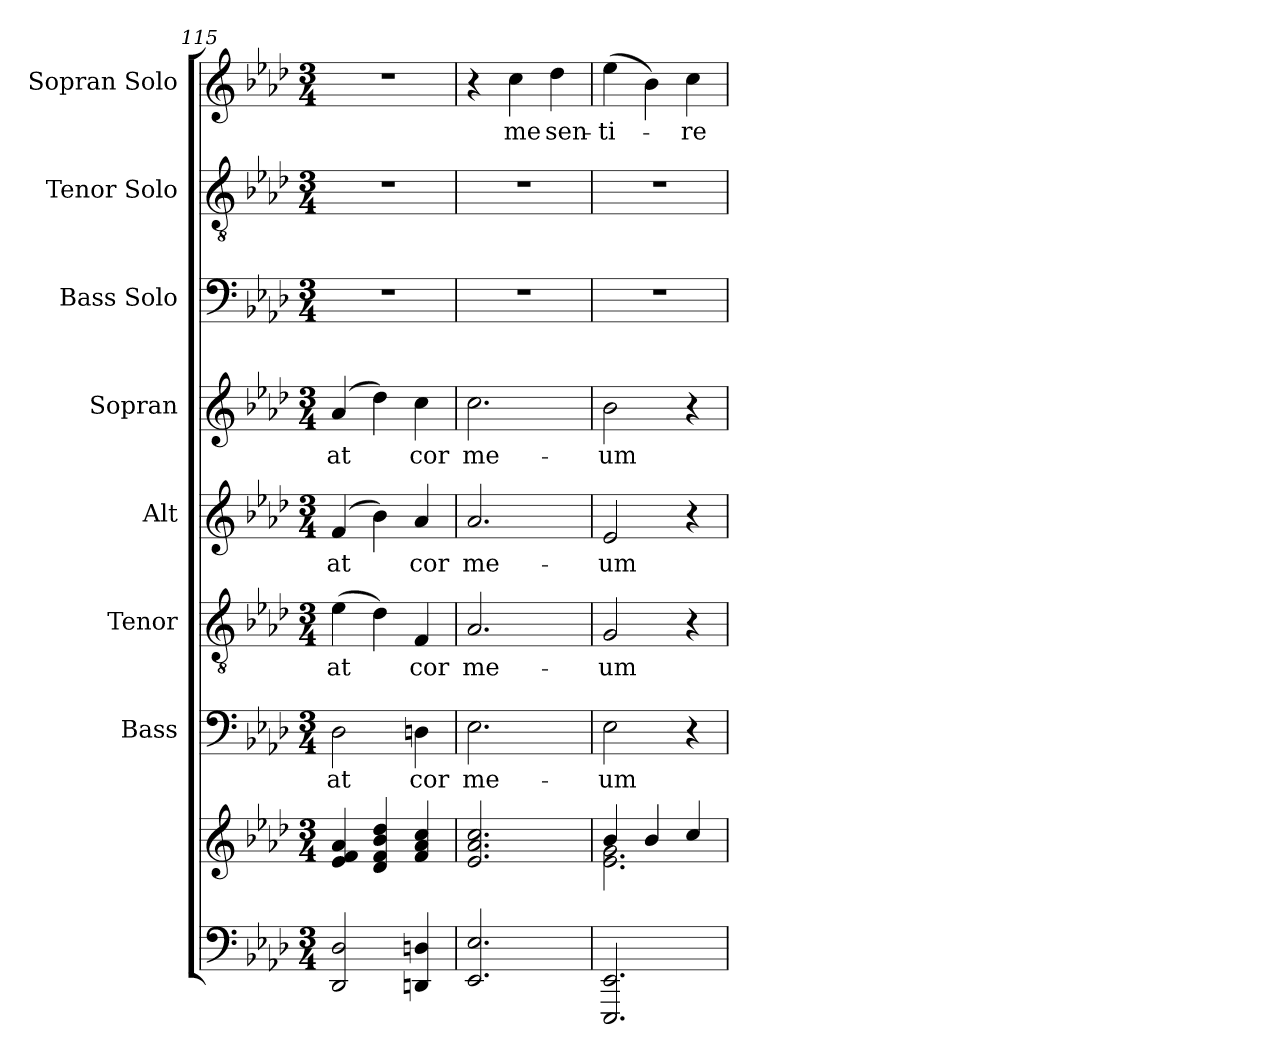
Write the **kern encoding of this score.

**kern	**kern	**kern	**text	**kern	**text	**kern	**text	**kern	**text	**kern	**kern	**kern	**text
*part8	*part8	*part7	*part7	*part6	*part6	*part5	*part5	*part4	*part4	*part3	*part2	*part1	*part1
*staff9	*staff8	*staff7	*staff7	*staff6	*staff6	*staff5	*staff5	*staff4	*staff4	*staff3	*staff2	*staff1	*staff1
*	*	*I"Bass	*	*I"Tenor	*	*I"Alt	*	*I"Sopran	*	*I"Bass Solo	*I"Tenor Solo	*I"Sopran Solo	*
*	*	*I'B.	*	*I'T.	*	*I'A.	*	*I'S.	*	*I'B. Solo	*I'T. Solo	*I'S. Solo	*
*clefF4	*clefG2	*clefF4	*	*clefGv2	*	*clefG2	*	*clefG2	*	*clefF4	*clefGv2	*clefG2	*
*k[b-e-a-d-]	*k[b-e-a-d-]	*k[b-e-a-d-]	*	*k[b-e-a-d-]	*	*k[b-e-a-d-]	*	*k[b-e-a-d-]	*	*k[b-e-a-d-]	*k[b-e-a-d-]	*k[b-e-a-d-]	*
*A-:	*A-:	*A-:	*	*A-:	*	*A-:	*	*A-:	*	*A-:	*A-:	*A-:	*
*M3/4	*M3/4	*M3/4	*	*M3/4	*	*M3/4	*	*M3/4	*	*M3/4	*M3/4	*M3/4	*
=115	=115	=115	=115	=115	=115	=115	=115	=115	=115	=115	=115	=115	=115
!	!	!	!LO:LY:b	!	!LO:LY:b	!	!LO:LY:b	!	!LO:LY:b	!	!	!	!
2DD-/ 2D-/	4e-/ 4f/ 4a-/	2D-\	-at	(>4e-\	-at	(4f/	-at	(4a-/	-at	2.r	2.r	2.r	.
.	4d-/ 4f/ 4b-/ 4dd-/	.	.	4d-\)	.	4b-\)	.	4dd-\)	.	.	.	.	.
!	!	!	!LO:LY:b	!	!LO:LY:b	!	!LO:LY:b	!	!LO:LY:b	!	!	!	!
4DDn/ 4Dn/	4f/ 4a-/ 4cc/	4Dn\	cor	4F/	cor	4a-/	cor	4cc\	cor	.	.	.	.
!!LO:PB:g=z
=116	=116	=116	=116	=116	=116	=116	=116	=116	=116	=116	=116	=116	=116
!	!	!	!LO:LY:b	!	!LO:LY:b	!	!LO:LY:b	!	!LO:LY:b	!	!	!	!
2.EE-/ 2.E-/	2.e-/ 2.a-/ 2.cc/	2.E-\	me-	2.A-/	me-	2.a-/	me-	2.cc\	me-	2.r	2.r	4r	.
!	!	!	!	!	!	!	!	!	!	!	!	!	!LO:LY:b
.	.	.	.	.	.	.	.	.	.	.	.	4cc\	me
!	!	!	!	!	!	!	!	!	!	!	!	!	!LO:LY:b
.	.	.	.	.	.	.	.	.	.	.	.	4dd-\	sen-
=117	=117	=117	=117	=117	=117	=117	=117	=117	=117	=117	=117	=117	=117
*	*^	*	*	*	*	*	*	*	*	*	*	*	*
!	!	!	!	!LO:LY:b	!	!LO:LY:b	!	!LO:LY:b	!	!LO:LY:b	!	!	!	!LO:LY:b
2.EEE-/ 2.EE-/	4b-/	2.e-\ 2.g\	2E-\	-um	2G/	-um	2e-/	-um	2b-\	-um	2.r	2.r	(>4ee-\	-ti-
.	4b-/	.	.	.	.	.	.	.	.	.	.	.	4b-\)	.
!	!	!	!	!	!	!	!	!	!	!	!	!	!	!LO:LY:b
.	4cc/	.	4r	.	4r	.	4r	.	4r	.	.	.	4cc\	-re
*	*v	*v	*	*	*	*	*	*	*	*	*	*	*	*
=	=	=	=	=	=	=	=	=	=	=	=	=	=
*-	*-	*-	*-	*-	*-	*-	*-	*-	*-	*-	*-	*-	*-
